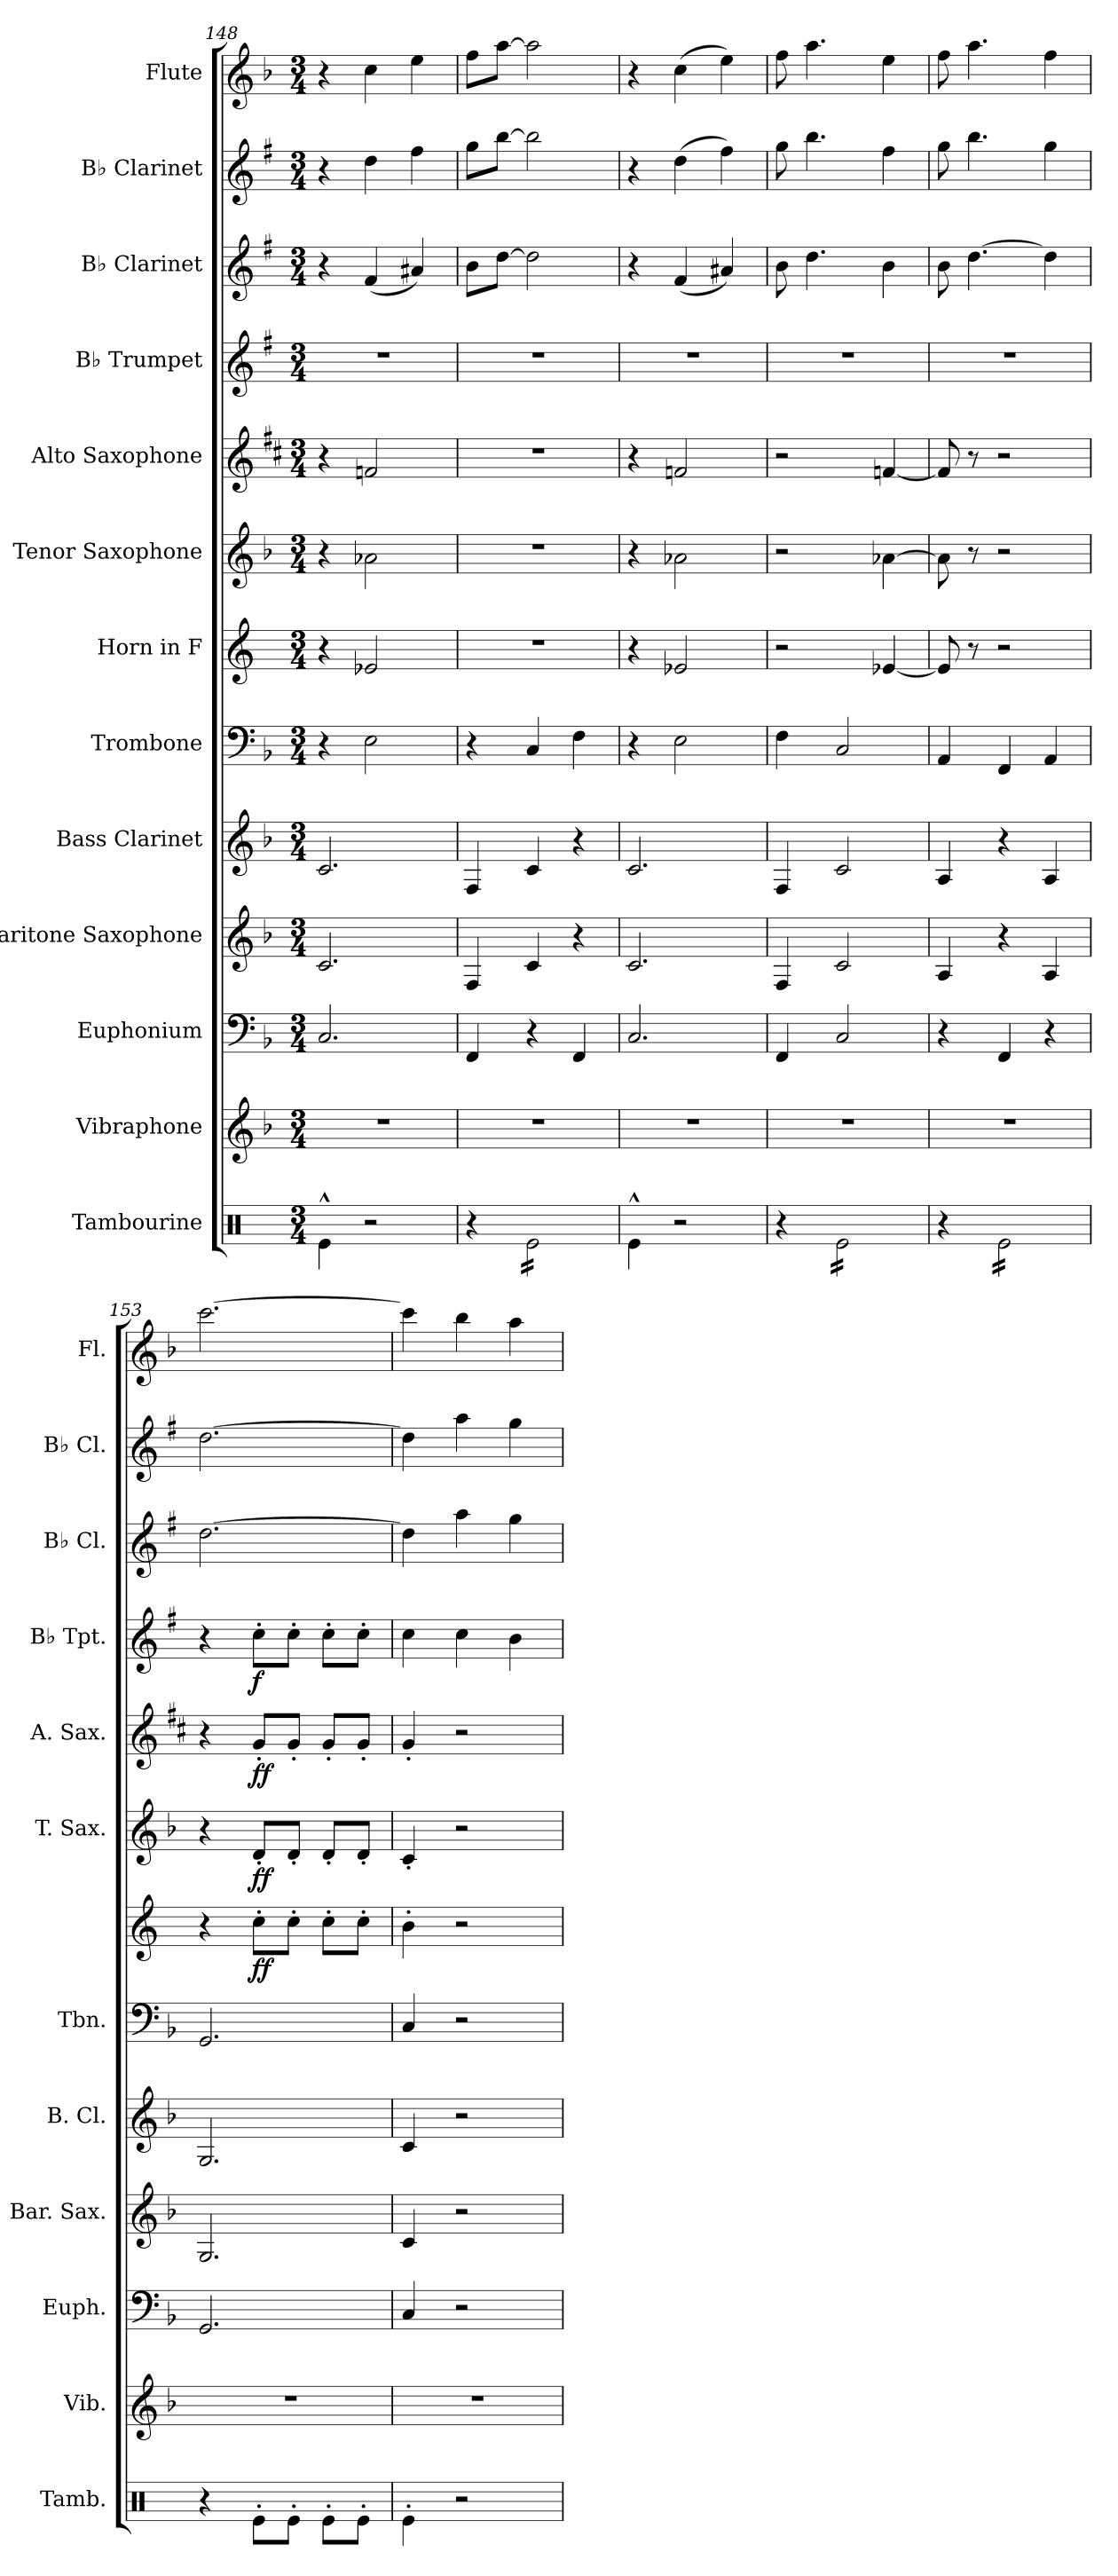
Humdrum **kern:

**kern	**kern	**kern	**kern	**kern	**kern	**kern	**dynam	**kern	**dynam	**kern	**dynam	**kern	**dynam	**kern	**kern	**kern
*part13	*part12	*part11	*part10	*part9	*part8	*part7	*part7	*part6	*part6	*part5	*part5	*part4	*part4	*part3	*part2	*part1
*staff13	*staff12	*staff11	*staff10	*staff9	*staff8	*staff7	*staff7	*staff6	*staff6	*staff5	*staff5	*staff4	*staff4	*staff3	*staff2	*staff1
*I"Tambourine	*I"Vibraphone	*I"Euphonium	*I"Baritone Saxophone	*I"Bass Clarinet	*I"Trombone	*I"Horn in F	*	*I"Tenor Saxophone	*	*I"Alto Saxophone	*	*I"B♭ Trumpet	*	*I"B♭ Clarinet	*I"B♭ Clarinet	*I"Flute
*I'Tamb.	*I'Vib.	*I'Euph.	*I'Bar. Sax.	*I'B. Cl.	*I'Tbn.	*	*	*I'T. Sax.	*	*I'A. Sax.	*	*I'B♭ Tpt.	*	*I'B♭ Cl.	*I'B♭ Cl.	*I'Fl.
*clefX	*clefG2	*clefF4	*clefG2	*clefG2	*clefF4	*clefG2	*	*clefG2	*	*clefG2	*	*clefG2	*	*clefG2	*clefG2	*clefG2
*	*	*	*ITrd12c21	*ITrd8c14	*	*ITrd4c7	*	*ITrd8c14	*	*ITrd5c9	*	*ITrd1c2	*	*ITrd1c2	*ITrd1c2	*
*k[]	*k[b-]	*k[b-]	*k[b-]	*k[b-]	*k[b-]	*k[b-]	*	*k[b-]	*	*k[b-]	*	*k[b-]	*	*k[b-]	*k[b-]	*k[b-]
*M3/4	*M3/4	*M3/4	*M3/4	*M3/4	*M3/4	*M3/4	*	*M3/4	*	*M3/4	*	*M3/4	*	*M3/4	*M3/4	*M3/4
=148	=148	=148	=148	=148	=148	=148	=148	=148	=148	=148	=148	=148	=148	=148	=148	=148
4Re^^\	2.r	2.C/	2.C/	2.C/	4r	4r	.	4r	.	4r	.	2.r	.	4r	4r	4r
!	!	!	!	!	!	!	!LO:DY:b	!	!	!	!	!	!	!	!	!
!	!	!	!	!	!	!	!LO:DY:n=1:b	!	!LO:DY:b	!	!	!	!	!	!	!
!	!	!	!	!	!	!	!	!	!LO:DY:n=1:b	!	!LO:DY:b	!	!	!	!	!
!	!	!	!	!	!	!	!	!	!	!	!LO:DY:n=1:b	!	!	!	!	!
2r	.	.	.	.	2E\	2A-X/	mf mf	2A-X\	mf mf	2A-X/	mf mf	.	.	(4e/	4cc\	4cc\
.	.	.	.	.	.	.	.	.	.	.	.	.	.	4g#X/)	4ee\	4ee\
=149	=149	=149	=149	=149	=149	=149	=149	=149	=149	=149	=149	=149	=149	=149	=149	=149
4r	2.r	4FF/	4FF/	4FF/	4r	2.r	.	2.r	.	2.r	.	2.r	.	8a\L	8ff\L	8ff\L
.	.	.	.	.	.	.	.	.	.	.	.	.	.	[8cc\J	[8aa\J	[8aa\J
*tremolo	*	*	*	*	*	*	*	*	*	*	*	*	*	*	*	*
16Re\LL	.	4r	4C/	4C/	4C/	.	.	.	.	.	.	.	.	2cc\]	2aa\]	2aa\]
16Re\	.	.	.	.	.	.	.	.	.	.	.	.	.	.	.	.
16Re\	.	.	.	.	.	.	.	.	.	.	.	.	.	.	.	.
16Re\	.	.	.	.	.	.	.	.	.	.	.	.	.	.	.	.
16Re\	.	4FF/	4r	4r	4F\	.	.	.	.	.	.	.	.	.	.	.
16Re\	.	.	.	.	.	.	.	.	.	.	.	.	.	.	.	.
16Re\	.	.	.	.	.	.	.	.	.	.	.	.	.	.	.	.
16Re\JJ	.	.	.	.	.	.	.	.	.	.	.	.	.	.	.	.
*Xtremolo	*	*	*	*	*	*	*	*	*	*	*	*	*	*	*	*
=150	=150	=150	=150	=150	=150	=150	=150	=150	=150	=150	=150	=150	=150	=150	=150	=150
4Re^^\	2.r	2.C/	2.C/	2.C/	4r	4r	.	4r	.	4r	.	2.r	.	4r	4r	4r
2r	.	.	.	.	2E\	2A-X/	.	2A-X\	.	2A-X/	.	.	.	(4e/	(4cc\	(4cc\
.	.	.	.	.	.	.	.	.	.	.	.	.	.	4g#X/)	4ee\)	4ee\)
!!LO:PB:g=z
=151	=151	=151	=151	=151	=151	=151	=151	=151	=151	=151	=151	=151	=151	=151	=151	=151
4r	2.r	4FF/	4FF/	4FF/	4F\	2r	.	2r	.	2r	.	2.r	.	8a\	8ff\	8ff\
.	.	.	.	.	.	.	.	.	.	.	.	.	.	4.cc\	4.aa\	4.aa\
*tremolo	*	*	*	*	*	*	*	*	*	*	*	*	*	*	*	*
16Re\LL	.	2C/	2C/	2C/	2C/	.	.	.	.	.	.	.	.	.	.	.
16Re\	.	.	.	.	.	.	.	.	.	.	.	.	.	.	.	.
16Re\	.	.	.	.	.	.	.	.	.	.	.	.	.	.	.	.
16Re\	.	.	.	.	.	.	.	.	.	.	.	.	.	.	.	.
16Re\	.	.	.	.	.	[4A-X/	.	[4A-X\	.	[4A-X/	.	.	.	4a\	4ee\	4ee\
16Re\	.	.	.	.	.	.	.	.	.	.	.	.	.	.	.	.
16Re\	.	.	.	.	.	.	.	.	.	.	.	.	.	.	.	.
16Re\JJ	.	.	.	.	.	.	.	.	.	.	.	.	.	.	.	.
=152	=152	=152	=152	=152	=152	=152	=152	=152	=152	=152	=152	=152	=152	=152	=152	=152
4r	2.r	4r	4AA/	4AA/	4AA/	8A-/]	.	8A-\]	.	8A-/]	.	2.r	.	8a\	8ff\	8ff\
.	.	.	.	.	.	8r	.	8r	.	8r	.	.	.	[4.cc\	4.aa\	4.aa\
16Re\LL	.	4FF/	4r	4r	4FF/	2r	.	2r	.	2r	.	.	.	.	.	.
16Re\	.	.	.	.	.	.	.	.	.	.	.	.	.	.	.	.
16Re\	.	.	.	.	.	.	.	.	.	.	.	.	.	.	.	.
16Re\	.	.	.	.	.	.	.	.	.	.	.	.	.	.	.	.
16Re\	.	4r	4AA/	4AA/	4AA/	.	.	.	.	.	.	.	.	4cc\]	4ff\	4ff\
16Re\	.	.	.	.	.	.	.	.	.	.	.	.	.	.	.	.
16Re\	.	.	.	.	.	.	.	.	.	.	.	.	.	.	.	.
16Re\JJ	.	.	.	.	.	.	.	.	.	.	.	.	.	.	.	.
*Xtremolo	*	*	*	*	*	*	*	*	*	*	*	*	*	*	*	*
=153	=153	=153	=153	=153	=153	=153	=153	=153	=153	=153	=153	=153	=153	=153	=153	=153
4r	2.r	2.GG/	2.GG/	2.GG/	2.GG/	4r	.	4r	.	4r	.	4r	.	[2.cc\	[2.cc\	[2.ccc\
!	!	!	!	!	!	!	!LO:DY:b	!	!	!	!	!	!	!	!	!
!	!	!	!	!	!	!	!LO:DY:n=1:b	!	!LO:DY:b	!	!	!	!	!	!	!
!	!	!	!	!	!	!	!	!	!LO:DY:n=1:b	!	!LO:DY:b	!	!	!	!	!
!	!	!	!	!	!	!	!	!	!	!	!LO:DY:n=1:b	!	!LO:DY:b	!	!	!
8Re'\L	.	.	.	.	.	8f'\L	f f	8D'/L	f f	8B-'/L	f f	8b-'\L	f	.	.	.
8Re'\J	.	.	.	.	.	8f'\J	.	8D'/J	.	8B-'/J	.	8b-'\J	.	.	.	.
8Re'\L	.	.	.	.	.	8f'\L	.	8D'/L	.	8B-'/L	.	8b-'\L	.	.	.	.
8Re'\J	.	.	.	.	.	8f'\J	.	8D'/J	.	8B-'/J	.	8b-'\J	.	.	.	.
=154	=154	=154	=154	=154	=154	=154	=154	=154	=154	=154	=154	=154	=154	=154	=154	=154
4Re'\	2.r	4C/	4C/	4C/	4C/	4e'\	.	4C'/	.	4B-'/	.	4b-\	.	4cc\]	4cc\]	4ccc\]
2r	.	2r	2r	2r	2r	2r	.	2r	.	2r	.	4b-\	.	4gg\	4gg\	4bb-\
.	.	.	.	.	.	.	.	.	.	.	.	4a\	.	4ff\	4ff\	4aa\
=	=	=	=	=	=	=	=	=	=	=	=	=	=	=	=	=
*-	*-	*-	*-	*-	*-	*-	*-	*-	*-	*-	*-	*-	*-	*-	*-	*-
